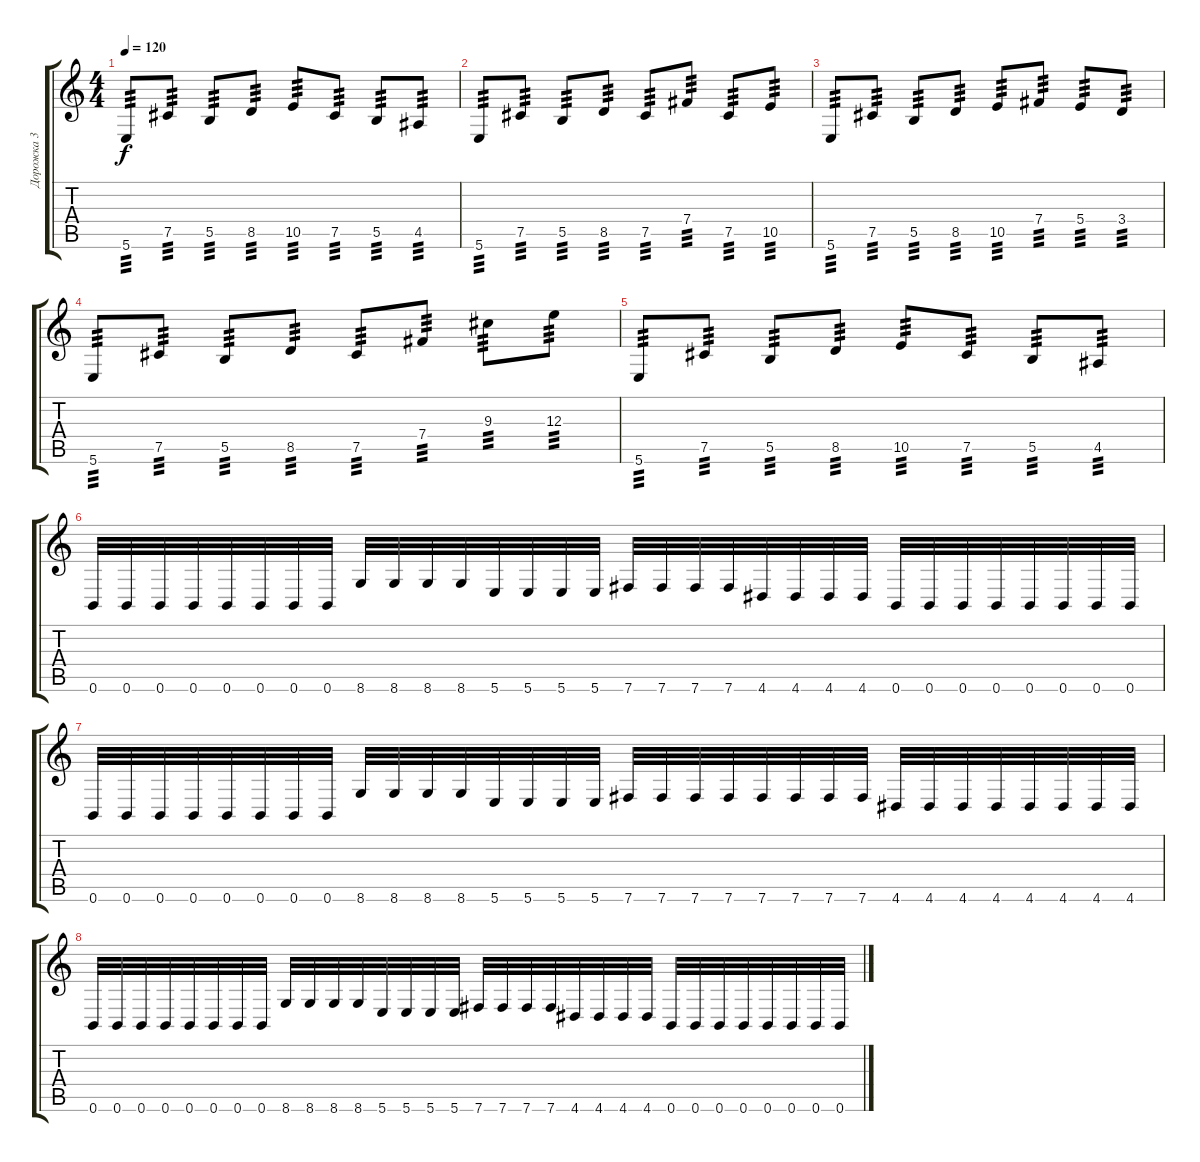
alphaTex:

\track ("Дорожка 3" "Дорожка 3") {instrument overdrivenguitar}
\staff {score tabs}
\tuning (C4 Ab3 E3 B2 Gb2 B1) {hide}
\ts (4 4)
\tempo 120
\clef g2
\ks c
5.6.8{tp 3 dy f} 7.5.8{tp 3} 5.5.8{tp 3} 8.5.8{tp 3} 10.5.8{tp 3} 7.5.8{tp 3} 5.5.8{tp 3} 4.5.8{tp 3} |
5.6.8{tp 3} 7.5.8{tp 3} 5.5.8{tp 3} 8.5.8{tp 3} 7.5.8{tp 3} 7.4.8{tp 3} 7.5.8{tp 3} 10.5.8{tp 3} |
5.6.8{tp 3} 7.5.8{tp 3} 5.5.8{tp 3} 8.5.8{tp 3} 10.5.8{tp 3} 7.4.8{tp 3} 5.4.8{tp 3} 3.4.8{tp 3} |
5.6.8{tp 3} 7.5.8{tp 3} 5.5.8{tp 3} 8.5.8{tp 3} 7.5.8{tp 3} 7.4.8{tp 3} 9.3.8{tp 3} 12.3.8{tp 3} |
5.6.8{tp 3} 7.5.8{tp 3} 5.5.8{tp 3} 8.5.8{tp 3} 10.5.8{tp 3} 7.5.8{tp 3} 5.5.8{tp 3} 4.5.8{tp 3} |
0.6.32 0.6.32 0.6.32 0.6.32 0.6.32 0.6.32 0.6.32 0.6.32 8.6.32 8.6.32 8.6.32 8.6.32 5.6.32 5.6.32 5.6.32 5.6.32 7.6.32 7.6.32 7.6.32 7.6.32 4.6.32 4.6.32 4.6.32 4.6.32 0.6.32 0.6.32 0.6.32 0.6.32 0.6.32 0.6.32 0.6.32 0.6.32 |
0.6.32 0.6.32 0.6.32 0.6.32 0.6.32 0.6.32 0.6.32 0.6.32 8.6.32 8.6.32 8.6.32 8.6.32 5.6.32 5.6.32 5.6.32 5.6.32 7.6.32 7.6.32 7.6.32 7.6.32 7.6.32 7.6.32 7.6.32 7.6.32 4.6.32 4.6.32 4.6.32 4.6.32 4.6.32 4.6.32 4.6.32 4.6.32 |
0.6.32 0.6.32 0.6.32 0.6.32 0.6.32 0.6.32 0.6.32 0.6.32 8.6.32 8.6.32 8.6.32 8.6.32 5.6.32 5.6.32 5.6.32 5.6.32 7.6.32 7.6.32 7.6.32 7.6.32 4.6.32 4.6.32 4.6.32 4.6.32 0.6.32 0.6.32 0.6.32 0.6.32 0.6.32 0.6.32 0.6.32 0.6.32
